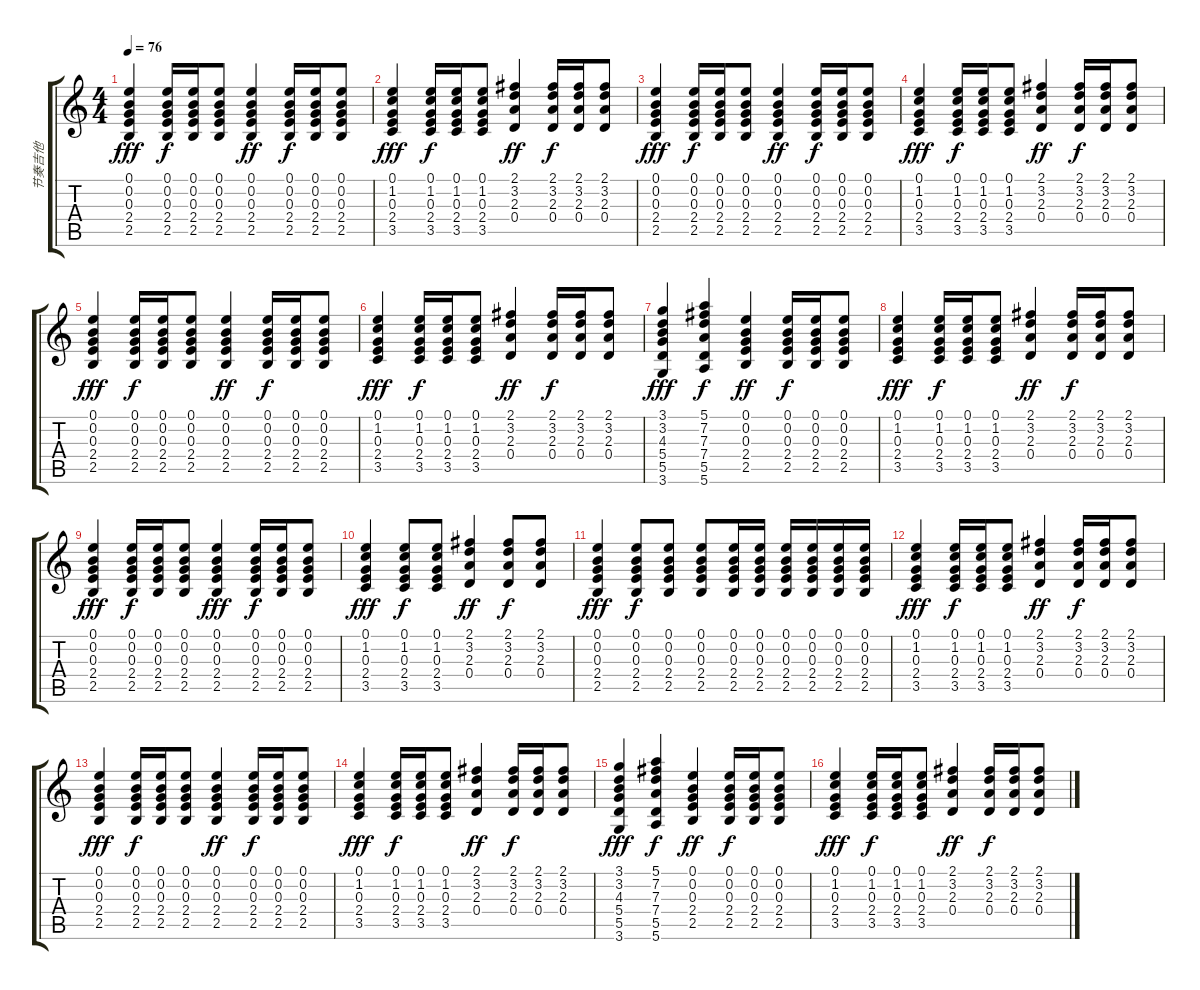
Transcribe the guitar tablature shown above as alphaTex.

\track ("节奏吉他" "节奏吉他") {instrument acousticguitarsteel}
\staff {score tabs}
\tuning (E4 B3 G3 D3 A2 E2) {hide}
\ts (4 4)
\tempo 76
\clef g2
\ks c
(0.1 0.2 0.3 2.4 2.5).4{dy fff} (0.1 0.2 0.3 2.4 2.5).16{dy f} (0.1 0.2 0.3 2.4 2.5).16 (0.1 0.2 0.3 2.4 2.5).8 (0.1 0.2 0.3 2.4 2.5).4{dy ff} (0.1 0.2 0.3 2.4 2.5).16{dy f} (0.1 0.2 0.3 2.4 2.5).16 (0.1 0.2 0.3 2.4 2.5).8 |
(0.1 1.2 0.3 2.4 3.5).4{dy fff} (0.1 1.2 0.3 2.4 3.5).16{dy f} (0.1 1.2 0.3 2.4 3.5).16 (0.1 1.2 0.3 2.4 3.5).8 (2.1 3.2 2.3 0.4).4{dy ff} (2.1 3.2 2.3 0.4).16{dy f} (2.1 3.2 2.3 0.4).16 (2.1 3.2 2.3 0.4).8 |
(0.1 0.2 0.3 2.4 2.5).4{dy fff} (0.1 0.2 0.3 2.4 2.5).16{dy f} (0.1 0.2 0.3 2.4 2.5).16 (0.1 0.2 0.3 2.4 2.5).8 (0.1 0.2 0.3 2.4 2.5).4{dy ff} (0.1 0.2 0.3 2.4 2.5).16{dy f} (0.1 0.2 0.3 2.4 2.5).16 (0.1 0.2 0.3 2.4 2.5).8 |
(0.1 1.2 0.3 2.4 3.5).4{dy fff} (0.1 1.2 0.3 2.4 3.5).16{dy f} (0.1 1.2 0.3 2.4 3.5).16 (0.1 1.2 0.3 2.4 3.5).8 (2.1 3.2 2.3 0.4).4{dy ff} (2.1 3.2 2.3 0.4).16{dy f} (2.1 3.2 2.3 0.4).16 (2.1 3.2 2.3 0.4).8 |
(0.1 0.2 0.3 2.4 2.5).4{dy fff} (0.1 0.2 0.3 2.4 2.5).16{dy f} (0.1 0.2 0.3 2.4 2.5).16 (0.1 0.2 0.3 2.4 2.5).8 (0.1 0.2 0.3 2.4 2.5).4{dy ff} (0.1 0.2 0.3 2.4 2.5).16{dy f} (0.1 0.2 0.3 2.4 2.5).16 (0.1 0.2 0.3 2.4 2.5).8 |
(0.1 1.2 0.3 2.4 3.5).4{dy fff} (0.1 1.2 0.3 2.4 3.5).16{dy f} (0.1 1.2 0.3 2.4 3.5).16 (0.1 1.2 0.3 2.4 3.5).8 (2.1 3.2 2.3 0.4).4{dy ff} (2.1 3.2 2.3 0.4).16{dy f} (2.1 3.2 2.3 0.4).16 (2.1 3.2 2.3 0.4).8 |
(3.1 3.2 4.3 5.4 5.5 3.6).4{dy fff} (5.1 7.2 7.3 7.4 5.5 5.6).4{dy f} (0.1 0.2 0.3 2.4 2.5).4{dy ff} (0.1 0.2 0.3 2.4 2.5).16{dy f} (0.1 0.2 0.3 2.4 2.5).16 (0.1 0.2 0.3 2.4 2.5).8 |
(0.1 1.2 0.3 2.4 3.5).4{dy fff} (0.1 1.2 0.3 2.4 3.5).16{dy f} (0.1 1.2 0.3 2.4 3.5).16 (0.1 1.2 0.3 2.4 3.5).8 (2.1 3.2 2.3 0.4).4{dy ff} (2.1 3.2 2.3 0.4).16{dy f} (2.1 3.2 2.3 0.4).16 (2.1 3.2 2.3 0.4).8 |
(0.1 0.2 0.3 2.4 2.5).4{dy fff} (0.1 0.2 0.3 2.4 2.5).16{dy f} (0.1 0.2 0.3 2.4 2.5).16 (0.1 0.2 0.3 2.4 2.5).8 (0.1 0.2 0.3 2.4 2.5).4{dy fff} (0.1 0.2 0.3 2.4 2.5).16{dy f} (0.1 0.2 0.3 2.4 2.5).16 (0.1 0.2 0.3 2.4 2.5).8 |
(0.1 1.2 0.3 2.4 3.5).4{dy fff} (0.1 1.2 0.3 2.4 3.5).8{dy f} (0.1 1.2 0.3 2.4 3.5).8 (2.1 3.2 2.3 0.4).4{dy ff} (2.1 3.2 2.3 0.4).8{dy f} (2.1 3.2 2.3 0.4).8 |
(0.1 0.2 0.3 2.4 2.5).4{dy fff} (0.1 0.2 0.3 2.4 2.5).8{dy f} (0.1 0.2 0.3 2.4 2.5).8 (0.1 0.2 0.3 2.4 2.5).8 (0.1 0.2 0.3 2.4 2.5).16 (0.1 0.2 0.3 2.4 2.5).16 (0.1 0.2 0.3 2.4 2.5).16 (0.1 0.2 0.3 2.4 2.5).16 (0.1 0.2 0.3 2.4 2.5).16 (0.1 0.2 0.3 2.4 2.5).16 |
(0.1 1.2 0.3 2.4 3.5).4{dy fff} (0.1 1.2 0.3 2.4 3.5).16{dy f} (0.1 1.2 0.3 2.4 3.5).16 (0.1 1.2 0.3 2.4 3.5).8 (2.1 3.2 2.3 0.4).4{dy ff} (2.1 3.2 2.3 0.4).16{dy f} (2.1 3.2 2.3 0.4).16 (2.1 3.2 2.3 0.4).8 |
(0.1 0.2 0.3 2.4 2.5).4{dy fff} (0.1 0.2 0.3 2.4 2.5).16{dy f} (0.1 0.2 0.3 2.4 2.5).16 (0.1 0.2 0.3 2.4 2.5).8 (0.1 0.2 0.3 2.4 2.5).4{dy ff} (0.1 0.2 0.3 2.4 2.5).16{dy f} (0.1 0.2 0.3 2.4 2.5).16 (0.1 0.2 0.3 2.4 2.5).8 |
(0.1 1.2 0.3 2.4 3.5).4{dy fff} (0.1 1.2 0.3 2.4 3.5).16{dy f} (0.1 1.2 0.3 2.4 3.5).16 (0.1 1.2 0.3 2.4 3.5).8 (2.1 3.2 2.3 0.4).4{dy ff} (2.1 3.2 2.3 0.4).16{dy f} (2.1 3.2 2.3 0.4).16 (2.1 3.2 2.3 0.4).8 |
(3.1 3.2 4.3 5.4 5.5 3.6).4{dy fff} (5.1 7.2 7.3 7.4 5.5 5.6).4{dy f} (0.1 0.2 0.3 2.4 2.5).4{dy ff} (0.1 0.2 0.3 2.4 2.5).16{dy f} (0.1 0.2 0.3 2.4 2.5).16 (0.1 0.2 0.3 2.4 2.5).8 |
(0.1 1.2 0.3 2.4 3.5).4{dy fff} (0.1 1.2 0.3 2.4 3.5).16{dy f} (0.1 1.2 0.3 2.4 3.5).16 (0.1 1.2 0.3 2.4 3.5).8 (2.1 3.2 2.3 0.4).4{dy ff} (2.1 3.2 2.3 0.4).16{dy f} (2.1 3.2 2.3 0.4).16 (2.1 3.2 2.3 0.4).8
